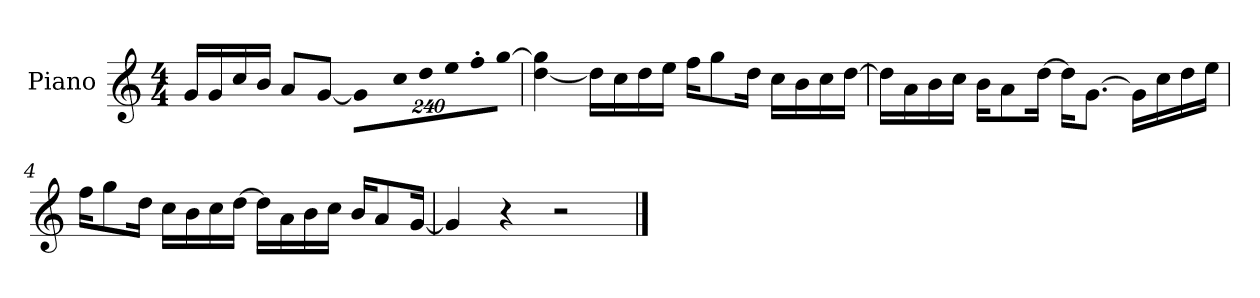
**kern
*part1
*staff1
*I"Piano
*I'P-no
*clefG2
*k[]
*M4/4
*MM90
=1
16g/LL
16g/
16cc/
16b/JJ
8a/L
[8g/J
*Xbrackettup
!LO:N:vis=8
960%137g\L]
!LO:N:vis=16
1920%137cc\L
!LO:N:vis=16
1920%137dd\
!LO:N:vis=16
1920%137ee\
!LO:N:vis=16
1920%137ff'\
!LO:N:vis=16
[1920%137gg\JJ
=2
[4dd\ 4gg\]
16dd\LL]
16cc\
16dd\
16ee\JJ
16ff\KL
8gg\
16dd\Jk
16cc\LL
16b\
16cc\
[16dd\JJ
=3
16dd\LL]
16a\
16b\
16cc\JJ
16b\KL
8a\
[16dd\Jk
16dd\KL]
[8.g\J
16g\LL]
16cc\
16dd\
16ee\JJ
!!LO:LB:g=z
=4
16ff\KL
8gg\
16dd\Jk
16cc\LL
16b\
16cc\
[16dd\JJ
16dd\LL]
16a\
16b\
16cc\JJ
16b/KL
8a/
[16g/Jk
=5
4g/]
4r
2r
==
*-
